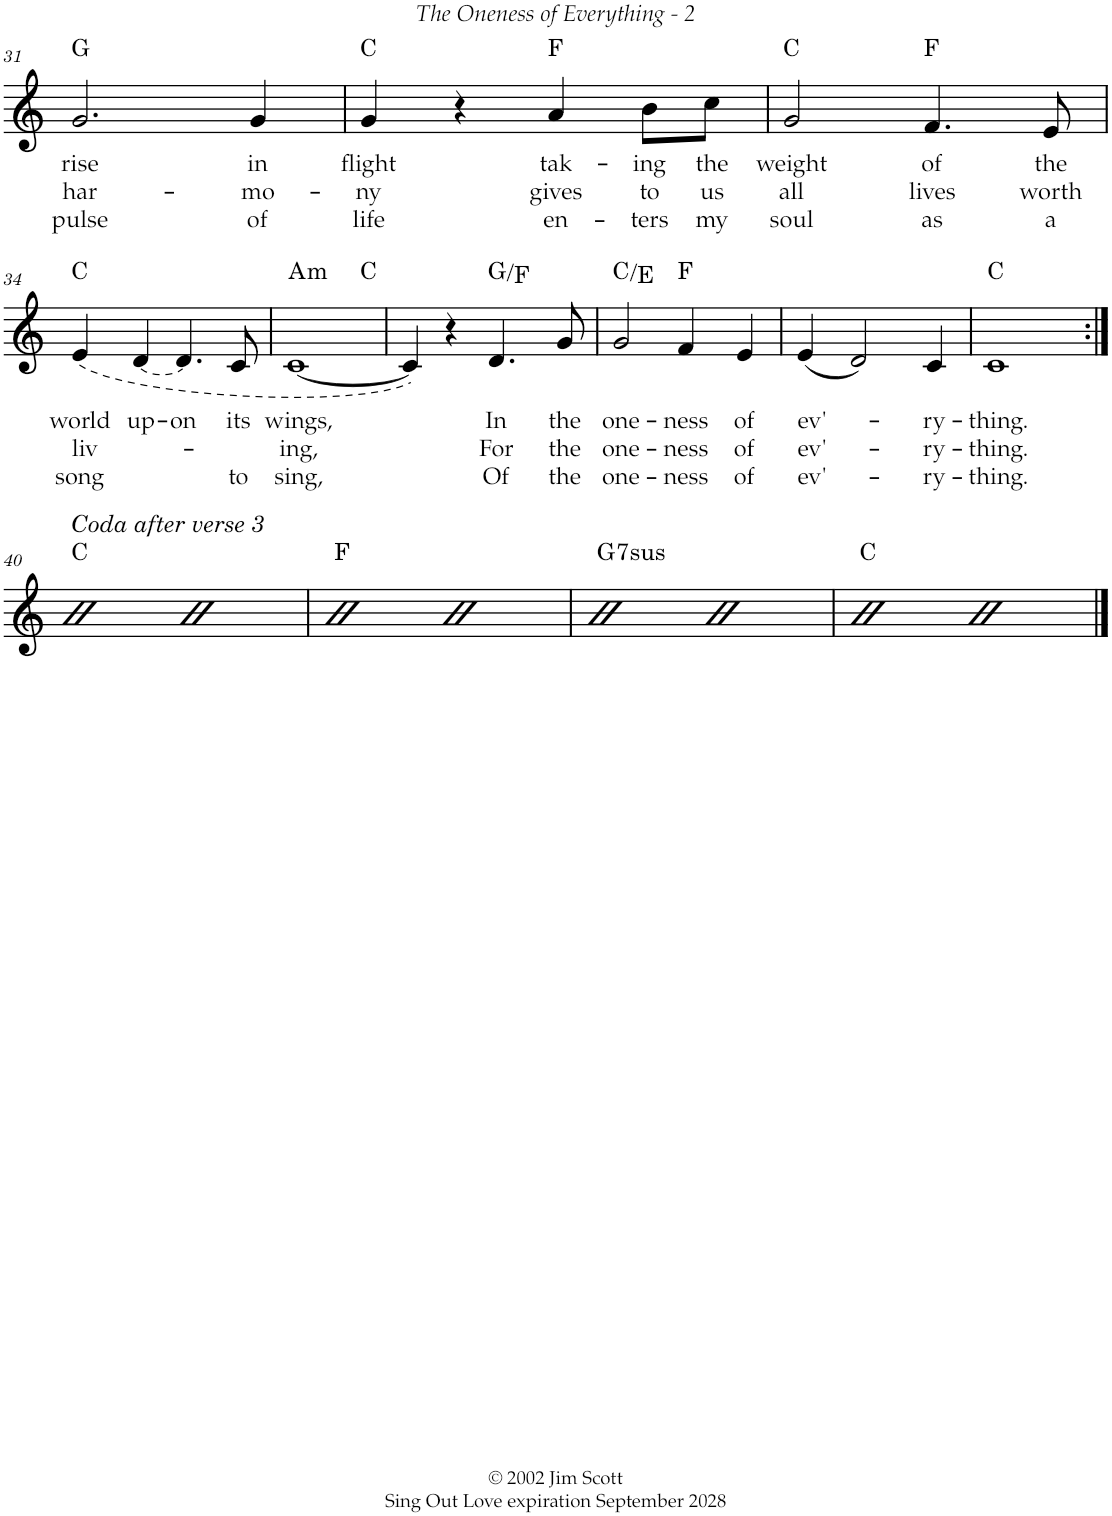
**kern	**text	**text	**text	**harte
*part1	*part1	*part1	*part1	*part1
*staff1	*staff1	*staff1	*staff1	*
*I"Violin	*	*	*	*
*I'Vln	*	*	*	*
!!LO:PB:g=z
*clefG2	*	*	*	*
*k[]	*	*	*	*
*M2/2	*	*	*	*
=31	=31	=31	=31	=31
!	!LO:LY:b	!LO:LY:b	!LO:LY:b	!
2.g/	rise	har-	pulse	G:maj
!	!LO:LY:b	!LO:LY:b	!LO:LY:b	!
4g/	in	-mo-	of	.
=32	=32	=32	=32	=32
!	!LO:LY:b	!LO:LY:b	!LO:LY:b	!
4g/	ﬂight	-ny	life	C:maj
4r	.	.	.	.
!	!LO:LY:b	!LO:LY:b	!LO:LY:b	!
4a/	tak-	gives	en-	F:maj
!	!LO:LY:b	!LO:LY:b	!LO:LY:b	!
8b\L	-ing	to	-ters	.
!	!LO:LY:b	!LO:LY:b	!LO:LY:b	!
8cc\J	the	us	my	.
=33	=33	=33	=33	=33
!	!LO:LY:b	!LO:LY:b	!LO:LY:b	!
2g/	weight	all	soul	C:maj
!	!LO:LY:b	!LO:LY:b	!LO:LY:b	!
4.f/	of	lives	as	F:maj
!	!LO:LY:b	!LO:LY:b	!LO:LY:b	!
8e/	the	worth	a	.
!!LO:LB:g=z
=34	=34	=34	=34	=34
!	!LO:LY:b	!LO:LY:b	!LO:LY:b	!
(4e/	world	liv-	song	C:maj
!LO:T:dash	!LO:LY:b	!	!	!
[4d/	up-	.	.	.
!	!LO:LY:b	!	!	!
4.d/]	-on	.	.	.
!	!LO:LY:b	!	!LO:LY:b	!
8c/	its	.	to	.
=35	=35	=35	=35	=35
!	!LO:LY:b	!LO:LY:b	!LO:LY:b	!LO:H:kt=m
*^	*	*	*	*
[1c	2.ryy	wings,	-ing,	sing,	A:min
.	4ryy	.	.	.	C:maj
*v	*v	*	*	*	*
=36	=36	=36	=36	=36
4c/])	.	.	.	.
4r	.	.	.	.
!	!LO:LY:b	!LO:LY:b	!LO:LY:b	!
4.d/	In	For	Of	G:maj/b7
!	!LO:LY:b	!LO:LY:b	!LO:LY:b	!
8g/	the	the	the	.
=37	=37	=37	=37	=37
!	!LO:LY:b	!LO:LY:b	!LO:LY:b	!
2g/	one-	one-	one-	C:maj/3
!	!LO:LY:b	!LO:LY:b	!LO:LY:b	!
4f/	-ness	-ness	-ness	F:maj
!	!LO:LY:b	!LO:LY:b	!LO:LY:b	!
4e/	of	of	of	.
=38	=38	=38	=38	=38
!	!LO:LY:b	!LO:LY:b	!LO:LY:b	!
(<4e/	ev'-	ev'-	ev'-	.
2d/)	.	.	.	.
!	!LO:LY:b	!LO:LY:b	!LO:LY:b	!
4c/	-ry-	-ry-	-ry-	.
=39	=39	=39	=39	=39
!	!LO:LY:b	!LO:LY:b	!LO:LY:b	!
1c	-thing.	-thing.	-thing.	C:maj
!!LO:LB:g=z
=40:|!	=40:|!	=40:|!	=40:|!	=40:|!
!LO:TX:a:i:t=Coda after verse 3	!	!	!	!
2b	.	.	.	C:maj
2b	.	.	.	.
=41	=41	=41	=41	=41
2b	.	.	.	F:maj
2b	.	.	.	.
=42	=42	=42	=42	=42
!	!	!	!	!LO:H:kt=7sus
2b	.	.	.	G:sus4(7)
2b	.	.	.	.
=43	=43	=43	=43	=43
2b	.	.	.	C:maj
2b	.	.	.	.
==	==	==	==	==
*-	*-	*-	*-	*-
